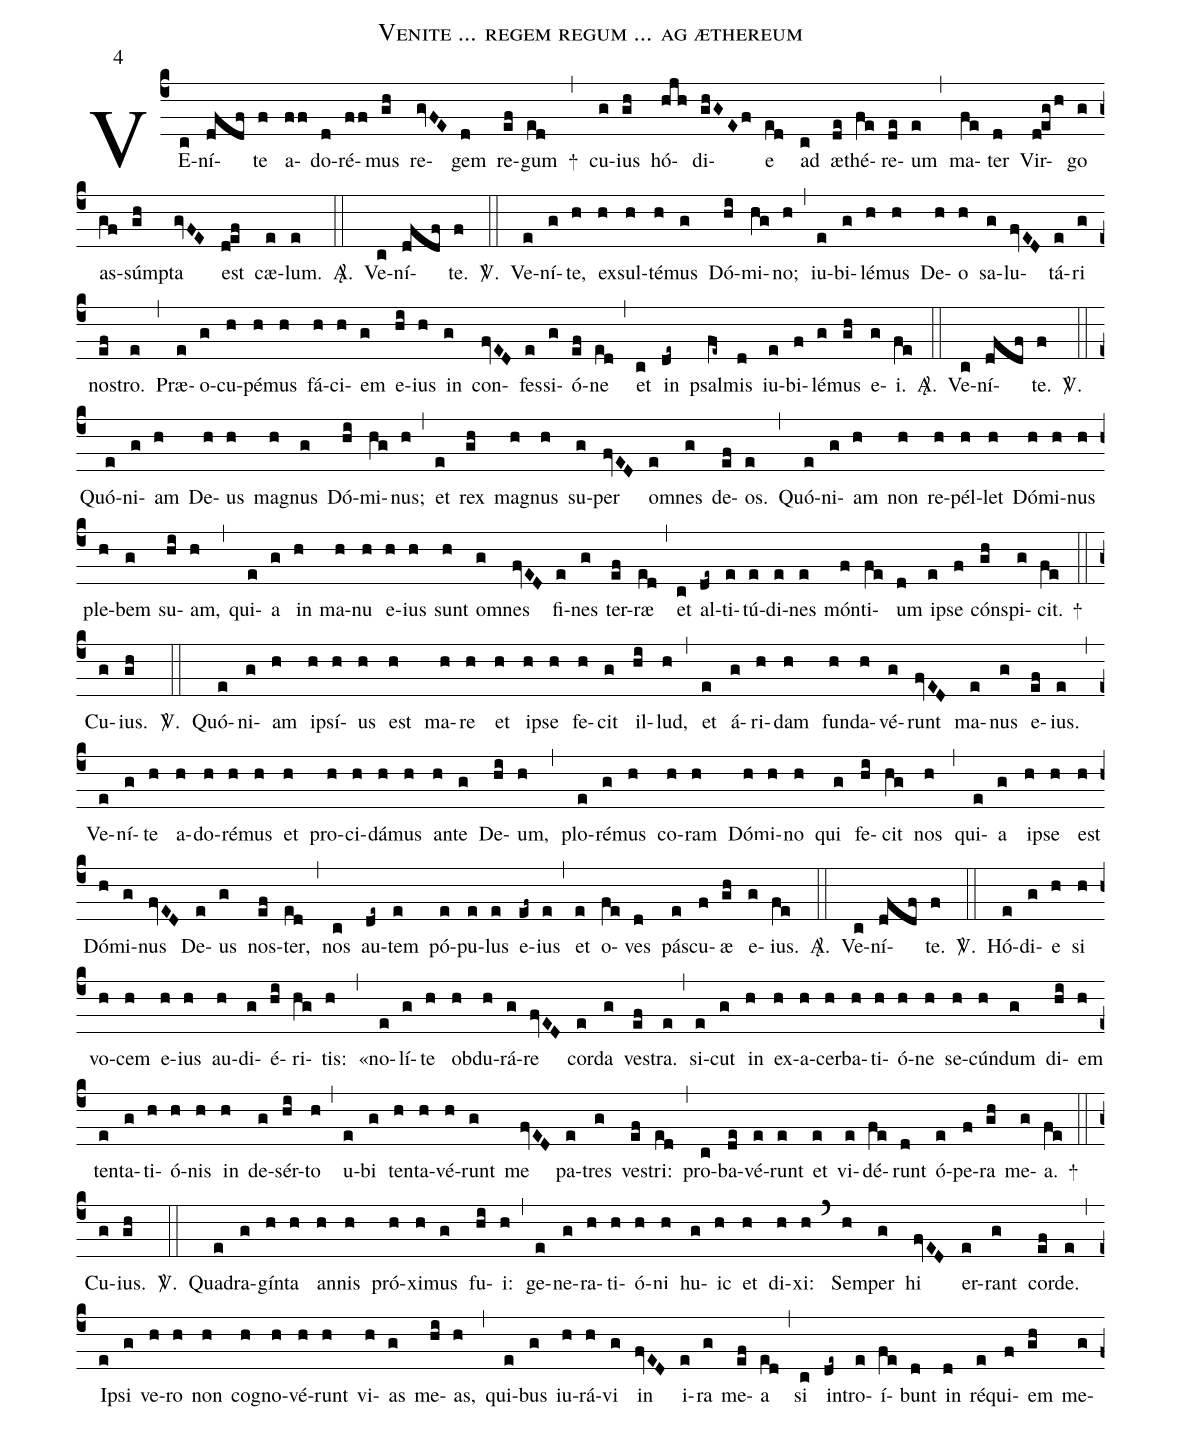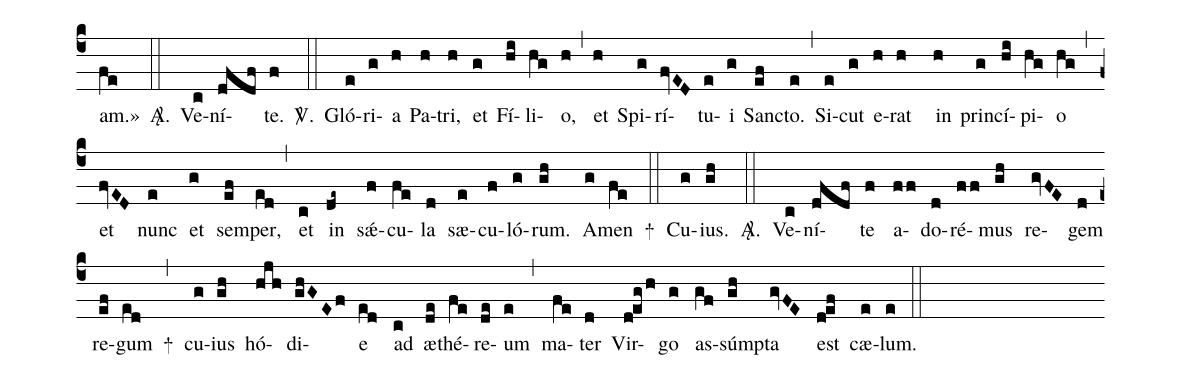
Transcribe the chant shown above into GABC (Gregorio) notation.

name:Venite ... regem regum ... ag æthereum;
mode:4;
%%
(c4)
VE(c)ní(dfdf)te(f) a(ff)do(d)ré(ff)mus(gh) re(gvFE)gem(d) re(ef)gum(ed) +(,)
cu(g)ius(gh) hó(hjh)di(ghGEf)e(ed) ad(c) æ(de)thé(fe)re(de)um(e) (,)
ma(fe)ter(d) Vir(d!eg/h)go(g) as(gf)súm(gh)pta(gvFE) est(d!ef) cæ(e)lum.(e) <sp>A/</sp>.(::)

Ve(c)ní(dfdf)te.(f) <sp>V/</sp>.(::)

Ve(e)ní(g)te,(h) ex(h)sul(h)té(h)mus(g) Dó(hi)mi(hg)no;(h) (,)
iu(e)bi(g)lé(h)mus(h) De(h)o(h) sa(g)lu(fvED)tá(e)ri(g) nos(ef)tro.(e) (,)
Præ(e)o(g)cu(h)pé(h)mus(h) fá(h)ci(h)em(g) e(hi)ius(h) in(g) con(fvED)fes(e)si(g)ó(ef)ne(ed) (,)
et(c) in(de~) psal(fe~)mis(d) iu(e)bi(f)lé(g)mus(gh) e(g)i.(fe) <sp>A/</sp>.(::)

Ve(c)ní(dfdf)te.(f) <sp>V/</sp>.(::)

Quó(e)ni(g)am(h) De(h)us(h) ma(h)gnus(g) Dó(hi)mi(hg)nus;(h) (,)
et(e) rex(gh) ma(h)gnus(h) su(g)per(fvED) om(e)nes(g) de(ef)os.(e) (,)
Quó(e)ni(g)am(h) non(h) re(h)pél(h)let(h) Dó(h)mi(h)nus(h) ple(h)bem(g) su(hi)am,(h) (,)
qui(e)a(g) in(h) ma(h)nu(h) e(h)ius(h) sunt(h) om(g)nes(fvED) fi(e)nes(g) ter(ef)ræ(ed) (,)
et(c) al(de~)ti(e)tú(e)di(e)nes(e) món(f)ti(fe)um(d) ip(e)se(f) cóns(gh)pi(g)cit.(fe) +(::)

Cu(g)ius.(gh) <sp>V/</sp>.(::)

Quó(e)ni(g)am(h) ip(h)sí(h)us(h) est(h) ma(h)re(h) et(h) ip(h)se(h) fe(h)cit(g) il(hi)lud,(h) (,)
et(e) á(g)ri(h)dam(h) fun(h)da(h)vé(g)runt(fvED) ma(e)nus(g) e(ef)ius.(e) (,)
Ve(e)ní(g)te(h) a(h)do(h)ré(h)mus(h) et(h) pro(h)ci(h)dá(h)mus(h) an(h)te(g) De(hi)um,(h) (,)
plo(e)ré(g)mus(h) co(h)ram(h) Dó(h)mi(h)no(h) qui(g) fe(hi)cit(hg) nos(h) (,)
qui(e)a(g) ip(h)se(h) est(h) Dó(h)mi(g)nus(fvED) De(e)us(g) nos(ef)ter,(ed) (,)
nos(c) au(de~)tem(e) pó(e)pu(e)lus(e) e(ef~)ius(e) (,)
et(e) o(fe)ves(d) pás(e)cu(f)æ(gh) e(g)ius.(fe) <sp>A/</sp>.(::)

Ve(c)ní(dfdf)te.(f) <sp>V/</sp>.(::)

Hó(e)di(g)e(h) si(h) vo(h)cem(h) e(h)ius(h) au(h)di(g)é(hi)ri(hg)tis:(h) (,)
«no(e)lí(g)te(h) ob(h)du(h)rá(g)re(fvED) cor(e)da(g) ves(ef)tra.(e) (,)
si(e)cut(g) in(h) ex(h)a(h)cer(h)ba(h)ti(h)ó(h)ne(h)
se(h)cún(h)dum(g) di(hi)em(h) ten(e)ta(g)ti(h)ó(h)nis(h) in(h) de(g)sér(hi)to(h) (,)
u(e)bi(g) ten(h)ta(h)vé(h)runt(g) me(fvED) pa(e)tres(g) ves(ef)tri:(ed) (,)
pro(c)ba(de)vé(e)runt(e) et(e) vi(e)dé(fe)runt(d) ó(e)pe(f)ra(gh) me(g)a.(fe) +(::)

Cu(g)ius.(gh) <sp>V/</sp>.(::)

Qua(e)dra(g)gín(h)ta(h) an(h)nis(h) pró(h)xi(h)mus(g) fu(hi)i:(h) (,)
ge(e)ne(g)ra(h)ti(h)ó(h)ni(h) hu(g)ic(h) et(h) di(h)xi:(h) (`)
Sem(h)per(g) hi(fvED) er(e)rant(g) cor(ef)de.(e) (,)
Ip(e)si(g) ve(h)ro(h) non(h) co(h)gno(h)vé(h)runt(h) vi(h)as(g) me(hi)as,(h) (,)
qui(e)bus(g) iu(h)rá(h)vi(g) in(fvED) i(e)ra(g) me(ef)a(ed) (,)
si(c) in(de~)tro(e)í(fe)bunt(d) in(d) ré(e)qui(f)em(gh) me(g)am.»(fe) <sp>A/</sp>.(::)

Ve(c)ní(dfdf)te.(f) <sp>V/</sp>.(::)

Gló(e)ri(g)a(h) Pa(h)tri,(h) et(g) Fí(hi)li(hg)o,(h) (,)
et(h) Spi(g)rí(fvED)tu(e)i(g) Sanc(ef)to.(e) (,)
Si(e)cut(g) e(h)rat(h ) in(h) prin(g)cí(hi)pi(hg)o(hg) (,)
et(fvED) nunc(e) et(g) sem(ef)per,(ed) (,)
et(c) in(de~) sǽ(f)cu(fe)la(d) sæ(e)cu(f)ló(g)rum.(gh) A(g)men(fe) +(::)

Cu(g)ius.(gh) <sp>A/</sp>.(::)

Ve(c)ní(dfdf)te(f) a(ff)do(d)ré(ff)mus(gh) re(gvFE)gem(d) re(ef)gum(ed) +(,)
cu(g)ius(gh) hó(hjh)di(ghGEf)e(ed) ad(c) æ(de)thé(fe)re(de)um(e) (,)
ma(fe)ter(d) Vir(d!eg/h)go(g) as(gf)súm(gh)pta(gvFE) est(d!ef) cæ(e)lum.(e) (::)
